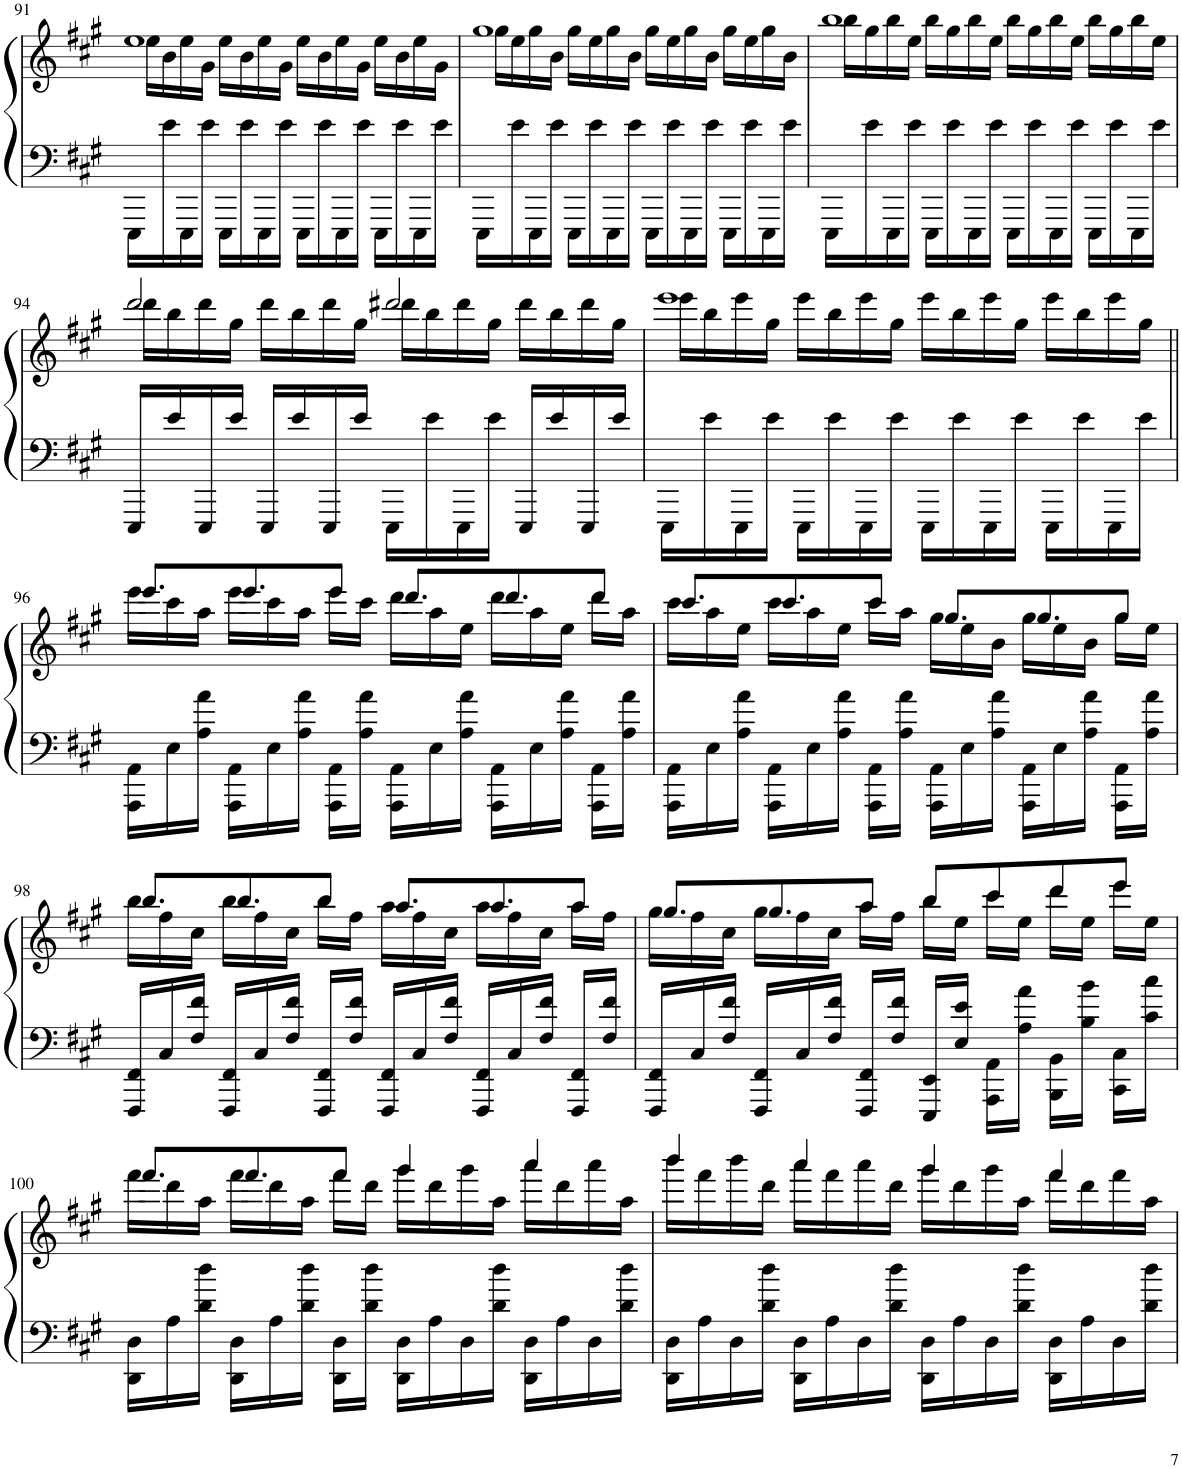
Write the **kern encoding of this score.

**kern	**kern
*part1	*part1
*staff2	*staff1
*I"Piano	*
*I'Pno.	*
!!LO:PB:g=z
*clefF4	*clefG2
*k[f#c#g#]	*k[f#c#g#]
*M4/4	*M4/4
=91	=91
*	*^
16EEE\LL	1ee	16ee\LL
16e\	.	16b\
16EEE\	.	16ee\
16e\JJ	.	16g#\JJ
16EEE\LL	.	16ee\LL
16e\	.	16b\
16EEE\	.	16ee\
16e\JJ	.	16g#\JJ
16EEE\LL	.	16ee\LL
16e\	.	16b\
16EEE\	.	16ee\
16e\JJ	.	16g#\JJ
16EEE\LL	.	16ee\LL
16e\	.	16b\
16EEE\	.	16ee\
16e\JJ	.	16g#\JJ
=92	=92	=92
16EEE\LL	1gg#	16gg#\LL
16e\	.	16ee\
16EEE\	.	16gg#\
16e\JJ	.	16b\JJ
16EEE\LL	.	16gg#\LL
16e\	.	16ee\
16EEE\	.	16gg#\
16e\JJ	.	16b\JJ
16EEE\LL	.	16gg#\LL
16e\	.	16ee\
16EEE\	.	16gg#\
16e\JJ	.	16b\JJ
16EEE\LL	.	16gg#\LL
16e\	.	16ee\
16EEE\	.	16gg#\
16e\JJ	.	16b\JJ
=93	=93	=93
16EEE\LL	1bb	16bb\LL
16e\	.	16gg#\
16EEE\	.	16bb\
16e\JJ	.	16ee\JJ
16EEE\LL	.	16bb\LL
16e\	.	16gg#\
16EEE\	.	16bb\
16e\JJ	.	16ee\JJ
16EEE\LL	.	16bb\LL
16e\	.	16gg#\
16EEE\	.	16bb\
16e\JJ	.	16ee\JJ
16EEE\LL	.	16bb\LL
16e\	.	16gg#\
16EEE\	.	16bb\
16e\JJ	.	16ee\JJ
!!LO:LB:g=z	!!
=94	=94	=94
16EEE/LL	2ddd/	16ddd\LL
16e/	.	16bb\
16EEE/	.	16ddd\
16e/JJ	.	16gg#\JJ
16EEE/LL	.	16ddd\LL
16e/	.	16bb\
16EEE/	.	16ddd\
16e/JJ	.	16gg#\JJ
16EEE\LL	2ddd#X/	16ddd#\LL
16e\	.	16bb\
16EEE\	.	16ddd#\
16e\JJ	.	16gg#\JJ
16EEE/LL	.	16ddd#\LL
16e/	.	16bb\
16EEE/	.	16ddd#\
16e/JJ	.	16gg#\JJ
=95	=95	=95
16EEE\LL	1eee	16eee\LL
16e\	.	16bb\
16EEE\	.	16eee\
16e\JJ	.	16gg#\JJ
16EEE\LL	.	16eee\LL
16e\	.	16bb\
16EEE\	.	16eee\
16e\JJ	.	16gg#\JJ
16EEE\LL	.	16eee\LL
16e\	.	16bb\
16EEE\	.	16eee\
16e\JJ	.	16gg#\JJ
16EEE\LL	.	16eee\LL
16e\	.	16bb\
16EEE\	.	16eee\
16e\JJ	.	16gg#\JJ
!!LO:LB:g=z	!!
=96||	=96||	=96||
16AAA\ 16AA\LL	8.eee/L	16eee\LL
16E\	.	16ccc#\
16A\ 16a\JJ	.	16aa\JJ
16AAA\ 16AA\LL	8.eee/	16eee\LL
16E\	.	16ccc#\
16A\ 16a\JJ	.	16aa\JJ
16AAA\ 16AA\LL	8eee/J	16eee\LL
16A\ 16a\JJ	.	16ccc#\JJ
16AAA\ 16AA\LL	8.ddd/L	16ddd\LL
16E\	.	16aa\
16A\ 16a\JJ	.	16ee\JJ
16AAA\ 16AA\LL	8.ddd/	16ddd\LL
16E\	.	16aa\
16A\ 16a\JJ	.	16ee\JJ
16AAA\ 16AA\LL	8ddd/J	16ddd\LL
16A\ 16a\JJ	.	16aa\JJ
=97	=97	=97
16AAA\ 16AA\LL	8.ccc#/L	16ccc#\LL
16E\	.	16aa\
16A\ 16a\JJ	.	16ee\JJ
16AAA\ 16AA\LL	8.ccc#/	16ccc#\LL
16E\	.	16aa\
16A\ 16a\JJ	.	16ee\JJ
16AAA\ 16AA\LL	8ccc#/J	16ccc#\LL
16A\ 16a\JJ	.	16aa\JJ
16AAA\ 16AA\LL	8.gg#/L	16gg#\LL
16E\	.	16ee\
16A\ 16a\JJ	.	16b\JJ
16AAA\ 16AA\LL	8.gg#/	16gg#\LL
16E\	.	16ee\
16A\ 16a\JJ	.	16b\JJ
16AAA\ 16AA\LL	8gg#/J	16gg#\LL
16A\ 16a\JJ	.	16ee\JJ
!!LO:LB:g=z	!!
=98	=98	=98
16FFF#/ 16FF#/LL	8.bb/L	16bb\LL
16C#/	.	16ff#\
16F#/ 16f#/JJ	.	16cc#\JJ
16FFF#/ 16FF#/LL	8.bb/	16bb\LL
16C#/	.	16ff#\
16F#/ 16f#/JJ	.	16cc#\JJ
16FFF#/ 16FF#/LL	8bb/J	16bb\LL
16F#/ 16f#/JJ	.	16ff#\JJ
16FFF#/ 16FF#/LL	8.aa/L	16aa\LL
16C#/	.	16ff#\
16F#/ 16f#/JJ	.	16cc#\JJ
16FFF#/ 16FF#/LL	8.aa/	16aa\LL
16C#/	.	16ff#\
16F#/ 16f#/JJ	.	16cc#\JJ
16FFF#/ 16FF#/LL	8aa/J	16aa\LL
16F#/ 16f#/JJ	.	16ff#\JJ
=99	=99	=99
16FFF#/ 16FF#/LL	8.gg#/L	16gg#\LL
16C#/	.	16ff#\
16F#/ 16f#/JJ	.	16cc#\JJ
16FFF#/ 16FF#/LL	8.gg#/	16gg#\LL
16C#/	.	16ff#\
16F#/ 16f#/JJ	.	16cc#\JJ
16FFF#/ 16FF#/LL	8aa/J	16aa\LL
16F#/ 16f#/JJ	.	16ff#\JJ
16EEE/ 16EE/LL	8bb/L	16bb\LL
16E/ 16e/JJ	.	16ee\JJ
16AAA\ 16AA\LL	8ccc#/	16ccc#\LL
16A\ 16a\JJ	.	16ee\JJ
16BBB\ 16BB\LL	8ddd/	16ddd\LL
16B\ 16b\JJ	.	16ee\JJ
16CC#\ 16C#\LL	8eee/J	16eee\LL
16c#\ 16cc#\JJ	.	16ee\JJ
!!LO:LB:g=z	!!
=100	=100	=100
16DD\ 16D\LL	8.fff#/L	16fff#\LL
16A\	.	16ddd\
16d\ 16dd\JJ	.	16aa\JJ
16DD\ 16D\LL	8.fff#/	16fff#\LL
16A\	.	16ddd\
16d\ 16dd\JJ	.	16aa\JJ
16DD\ 16D\LL	8fff#/J	16fff#\LL
16d\ 16dd\JJ	.	16ddd\JJ
16DD\ 16D\LL	4ggg#/	16ggg#\LL
16A\	.	16ddd\
16D\	.	16ggg#\
16d\ 16dd\JJ	.	16aa\JJ
16DD\ 16D\LL	4aaa/	16aaa\LL
16A\	.	16ddd\
16D\	.	16aaa\
16d\ 16dd\JJ	.	16aa\JJ
=101	=101	=101
16DD\ 16D\LL	4bbb/	16bbb\LL
16A\	.	16fff#\
16D\	.	16bbb\
16d\ 16dd\JJ	.	16ddd\JJ
16DD\ 16D\LL	4aaa/	16aaa\LL
16A\	.	16fff#\
16D\	.	16aaa\
16d\ 16dd\JJ	.	16ddd\JJ
16DD\ 16D\LL	4ggg#/	16ggg#\LL
16A\	.	16ddd\
16D\	.	16ggg#\
16d\ 16dd\JJ	.	16aa\JJ
16DD\ 16D\LL	4fff#/	16fff#\LL
16A\	.	16ddd\
16D\	.	16fff#\
16d\ 16dd\JJ	.	16aa\JJ
*	*v	*v
=	=
*-	*-
